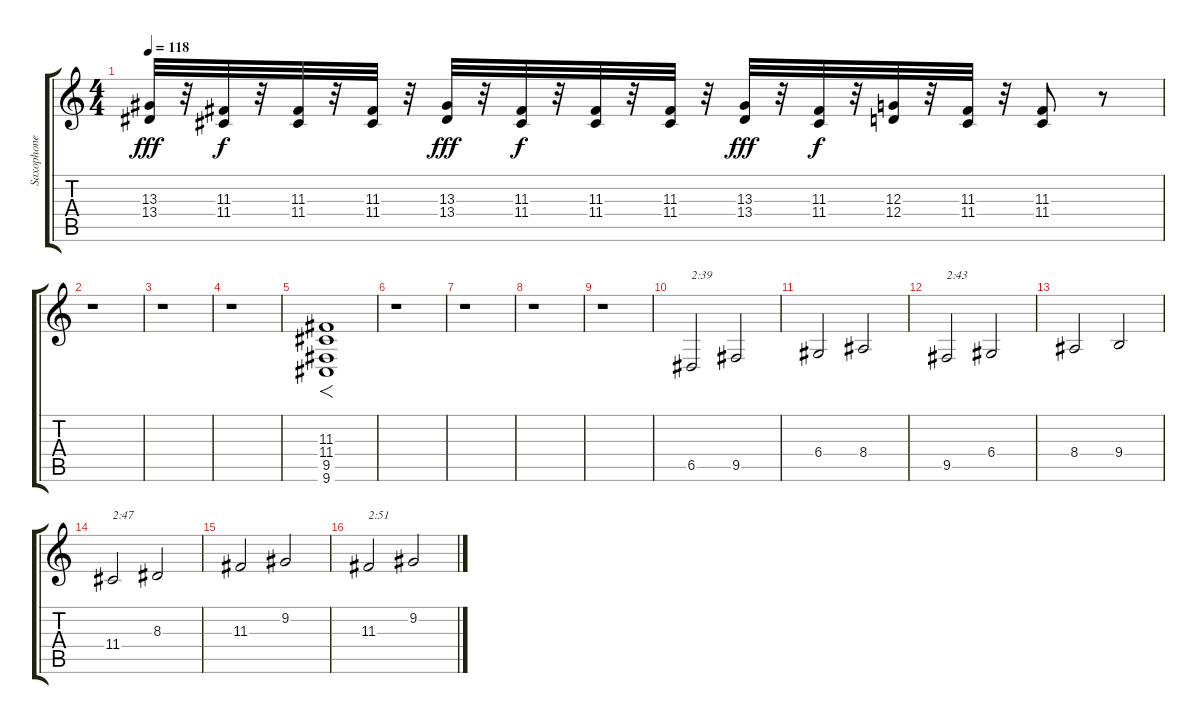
\track ("Saxophone" "Saxophone") {instrument tenorsax}
\staff {score tabs}
\tuning (E4 B3 G3 D3 A2 E2) {hide}
\ts (4 4)
\tempo 118
\clef g2
\ks c
(13.3 13.4).32{dy fff} r.32 (11.3 11.4).32{dy f} r.32 (11.3 11.4).32 r.32 (11.3 11.4).32 r.32 (13.3 13.4).32{dy fff} r.32 (11.3 11.4).32{dy f} r.32 (11.3 11.4).32 r.32 (11.3 11.4).32 r.32 (13.3 13.4).32{dy fff} r.32 (11.3 11.4).32{dy f} r.32 (12.3 12.4).32 r.32 (11.3 11.4).32 r.32 (11.3 11.4).8 r.8 |
r.1 |
r.1 |
r.1 |
(11.3 11.4 9.5 9.6).1{f} |
r.1 |
r.1 |
r.1 |
r.1 |
6.5.2{txt "2:39"} 9.5.2 |
6.4.2 8.4.2 |
9.5.2{txt "2:43"} 6.4.2 |
8.4.2 9.4.2 |
11.4.2{txt "2:47"} 8.3.2 |
11.3.2 9.2.2 |
11.3.2{txt "2:51"} 9.2.2
